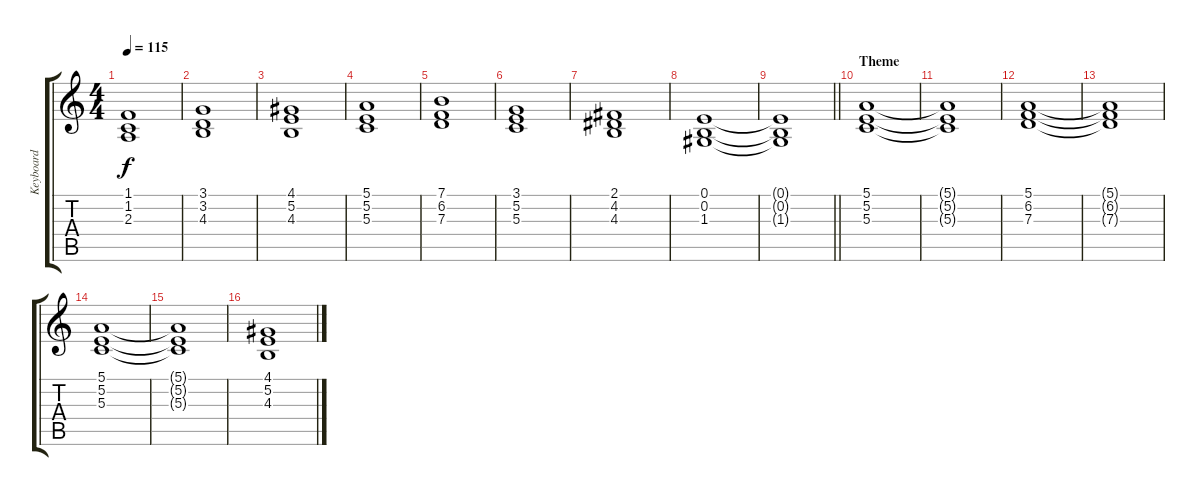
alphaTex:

\track ("Keyboard" "Keyboard") {instrument stringensemble1}
\staff {score tabs}
\tuning (E4 B3 G3 D3 A2 E2) {hide}
\ts (4 4)
\tempo 115
\clef g2
\ks c
(1.1{t} 1.2{t} 2.3{t}).1{dy f} |
(3.1 3.2 4.3).1 |
(4.1 5.2 4.3).1 |
(5.1 5.2 5.3).1 |
(7.1 6.2 7.3).1 |
(3.1 5.2 5.3).1 |
(2.1 4.2 4.3).1 |
(0.1 0.2 1.3).1 |
\barLineRight lightlight
(0.1{t} 0.2{t} 1.3{t}).1 |
\section ("" "Theme")
(5.1 5.2 5.3).1 |
(5.1{t} 5.2{t} 5.3{t}).1 |
(5.1 6.2 7.3).1 |
(5.1{t} 6.2{t} 7.3{t}).1 |
(5.1 5.2 5.3).1 |
(5.1{t} 5.2{t} 5.3{t}).1 |
(4.1 5.2 4.3).1
